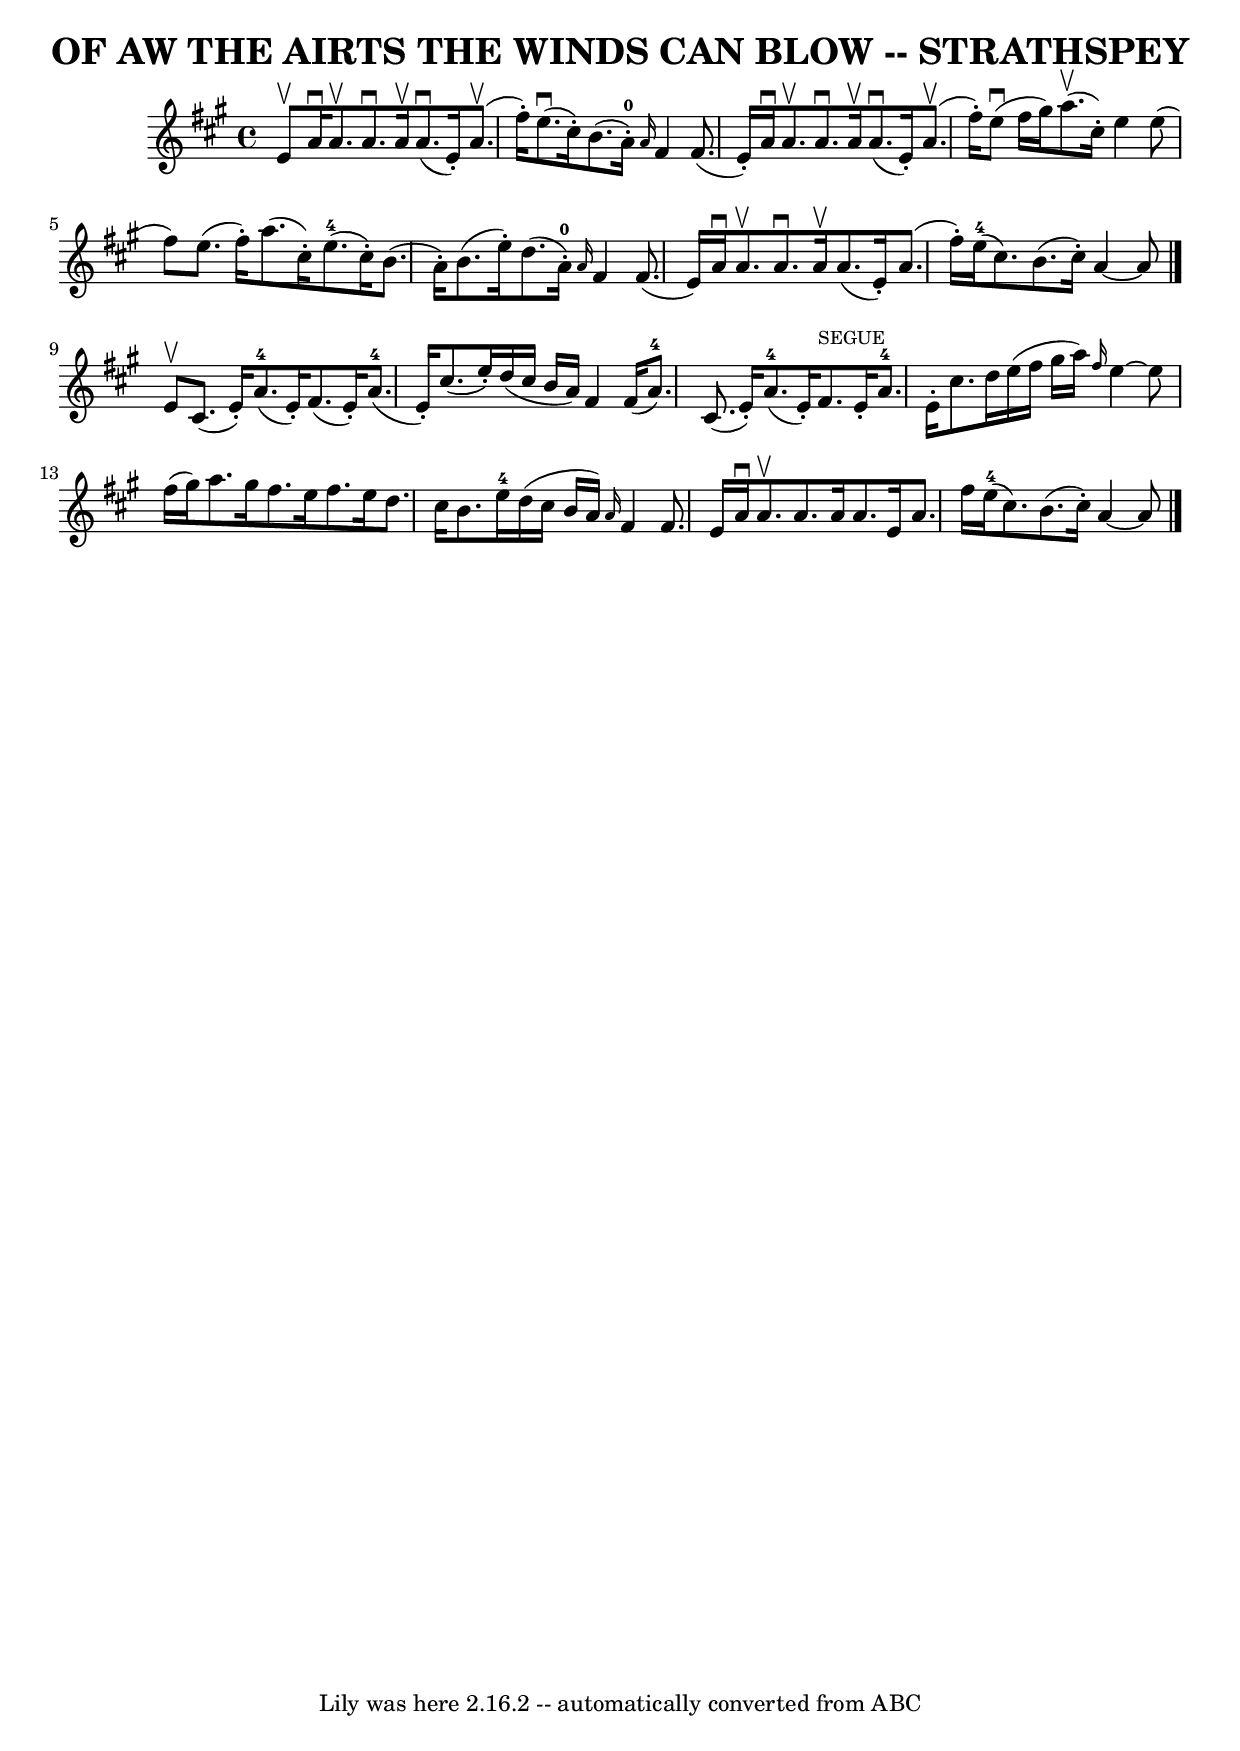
\version "2.16.2"
\include "Mammoth.ily"
\header {
  %% book = "Ryan's Mammoth Collection of Fiddle Tunes"
  composer = ""
  crossRefNumber = "1"
  footnotes = "\\\\\"4\" fingering on {A
}F4 grace notes omitted because several ABC programs complain."
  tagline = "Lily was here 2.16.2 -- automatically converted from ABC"
  title = "OF AW THE AIRTS THE WINDS CAN BLOW -- STRATHSPEY"

}
voicedefault =  {


  \override Staff.TimeSignature #'style = #'C
  \time 4/4 
  \key a \major
  e'8^\upbow   |
  a'16^\downbow a'8.^\upbow a'8.^\downbow a'16^\upbow a'8. (^\downbow e'16 -.)     
  a'8. (^\upbow fis''16 -.)   |
  e''8. (^\downbow cis''16 -.)   
  b'8. (a'16-0-.) \grace { a'16  
			 } fis'4 fis'8. (e'16 -.)  
  |
  a'16^\downbow a'8.^\upbow a'8.^\downbow a'16^\upbow     
  a'8. (^\downbow e'16 -.) a'8. (^\upbow fis''16 -.)   |
  
  e''8 (^\downbow fis''16 gis''16) a''8. (^\upbow cis''16 -.)   
  e''4 e''8 (fis''8)   |
  e''8. (fis''16 -.) a''8. (
  cis''16 -.) e''8.-4(cis''16 -.) b'8. (a'16 -.)   |
  
  b'8. (e''16 -.) d''8. (a'16-0-.) \grace { a'16  
					  } fis'4    
  fis'8. (e'16)   |
  a'16^\downbow a'8.^\upbow a'8.^\downbow a'16^\upbow a'8. (e'16 -.) a'8. (fis''16 -.)   
  |
  e''16-4(cis''8.) b'8. (cis''16 -.) a'4   ~    
  a'8    \bar "|." e'8^\upbow   |
  cis'8. (e'16 -.) a'8. -4(e'16 -.) fis'8. (e'16 -.) a'8.-4(e'16 -.)   
  |
  cis''8. (e''16 -.) d''16 (cis''16 b'16 a'16)   
  fis'4 fis'16 (a'8.-4)   |
  cis'8. (e'16 -.) a'8. -4(e'16 -.) fis'8.^\segue e'16 -. a'8.-4 e'16 -.   
  |
  cis''8. d''16 e''16 (fis''16 gis''16 a''16) 
  \grace { fis''16  
	 } e''4   ~ e''8 fis''16 (gis''16)   |
  
  a''8. gis''16 fis''8. e''16 fis''8. e''16 d''8.    
  cis''16    |
  b'8. e''16-4 d''16 (cis''16 b'16 a'16  -) \grace { a'16  
	    } fis'4 fis'8. e'16    |
  a'16^\downbow 
  a'8.^\upbow a'8. a'16 a'8. e'16 a'8. fis''16    |
  
  e''16-4(cis''8.) b'8. (cis''16 -.) a'4   ~ a'8    
  \bar "|."   

}

\score{
  <<

    \context Staff="default"
    {
      \voicedefault 
      
    }

  >>
  \layout {
    
  }
  \midi {
  }

}
